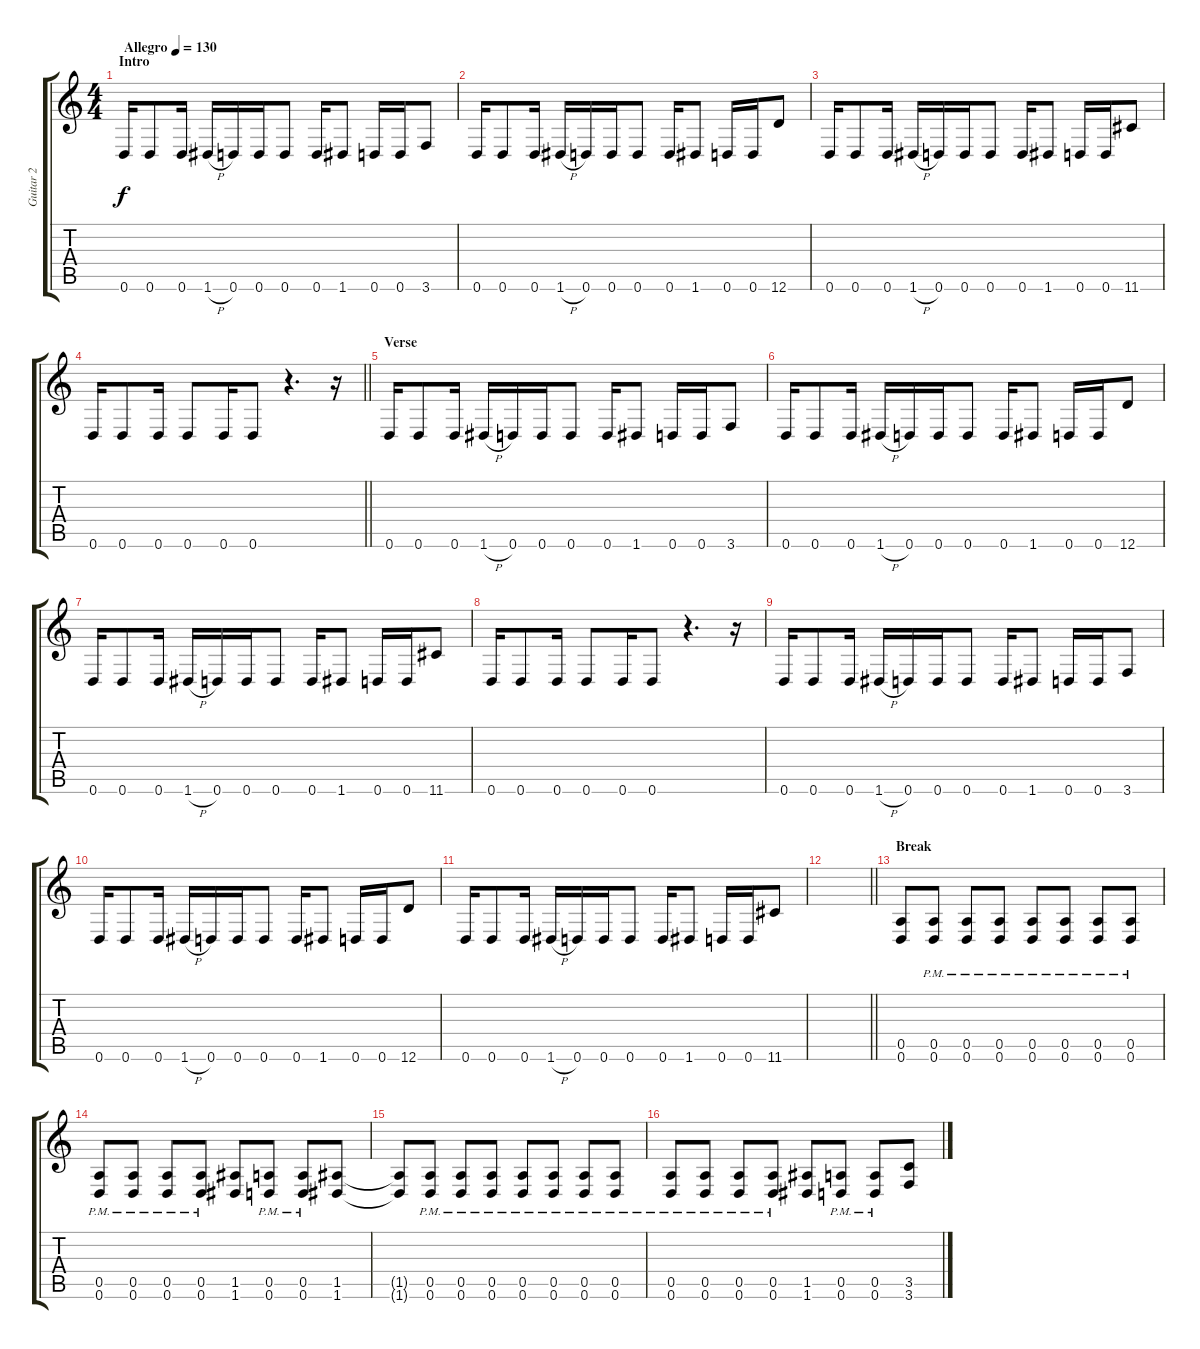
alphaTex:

\track ("Guitar 2" "Guitar 2") {instrument distortionguitar}
\staff {score tabs}
\tuning (E4 B3 G3 D3 A2 D2) {hide}
\ts (4 4)
\section ("" "Intro")
\tempo (130 "Allegro")
\clef g2
\ks c
0.6.16{dy f instrument distortionguitar} 0.6.8 0.6.16 1.6{h}.16 0.6.16 0.6.16 0.6.8 0.6.16 1.6.8 0.6.16 0.6.16 3.6.8 |
0.6.16 0.6.8 0.6.16 1.6{h}.16 0.6.16 0.6.16 0.6.8 0.6.16 1.6.8 0.6.16 0.6.16 12.6.8 |
0.6.16 0.6.8 0.6.16 1.6{h}.16 0.6.16 0.6.16 0.6.8 0.6.16 1.6.8 0.6.16 0.6.16 11.6.8 |
\barLineRight lightlight
0.6.16 0.6.8 0.6.16 0.6.8 0.6.16 0.6.8 r.4{d} r.16 |
\section ("" "Verse")
0.6.16 0.6.8 0.6.16 1.6{h}.16 0.6.16 0.6.16 0.6.8 0.6.16 1.6.8 0.6.16 0.6.16 3.6.8 |
0.6.16 0.6.8 0.6.16 1.6{h}.16 0.6.16 0.6.16 0.6.8 0.6.16 1.6.8 0.6.16 0.6.16 12.6.8 |
0.6.16 0.6.8 0.6.16 1.6{h}.16 0.6.16 0.6.16 0.6.8 0.6.16 1.6.8 0.6.16 0.6.16 11.6.8 |
0.6.16 0.6.8 0.6.16 0.6.8 0.6.16 0.6.8 r.4{d} r.16 |
0.6.16 0.6.8 0.6.16 1.6{h}.16 0.6.16 0.6.16 0.6.8 0.6.16 1.6.8 0.6.16 0.6.16 3.6.8 |
0.6.16 0.6.8 0.6.16 1.6{h}.16 0.6.16 0.6.16 0.6.8 0.6.16 1.6.8 0.6.16 0.6.16 12.6.8 |
0.6.16 0.6.8 0.6.16 1.6{h}.16 0.6.16 0.6.16 0.6.8 0.6.16 1.6.8 0.6.16 0.6.16 11.6.8 |
\barLineRight lightlight
|
\section ("" "Break")
(0.5 0.6).8 (0.5{pm} 0.6{pm}).8 (0.5{pm} 0.6{pm}).8 (0.5{pm} 0.6{pm}).8 (0.5{pm} 0.6{pm}).8 (0.5{pm} 0.6{pm}).8 (0.5{pm} 0.6{pm}).8 (0.5{pm} 0.6{pm}).8 |
(0.5{pm} 0.6{pm}).8 (0.5{pm} 0.6{pm}).8 (0.5{pm} 0.6{pm}).8 (0.5{pm} 0.6{pm}).8 (1.5 1.6).8 (0.5{pm} 0.6{pm}).8 (0.5{pm} 0.6{pm}).8 (1.5 1.6).8 |
(1.5{t} 1.6{t}).8 (0.5{pm} 0.6{pm}).8 (0.5{pm} 0.6{pm}).8 (0.5{pm} 0.6{pm}).8 (0.5{pm} 0.6{pm}).8 (0.5{pm} 0.6{pm}).8 (0.5{pm} 0.6{pm}).8 (0.5{pm} 0.6{pm}).8 |
(0.5{pm} 0.6{pm}).8 (0.5{pm} 0.6{pm}).8 (0.5{pm} 0.6{pm}).8 (0.5{pm} 0.6{pm}).8 (1.5 1.6).8 (0.5{pm} 0.6{pm}).8 (0.5{pm} 0.6{pm}).8 (3.5 3.6).8
